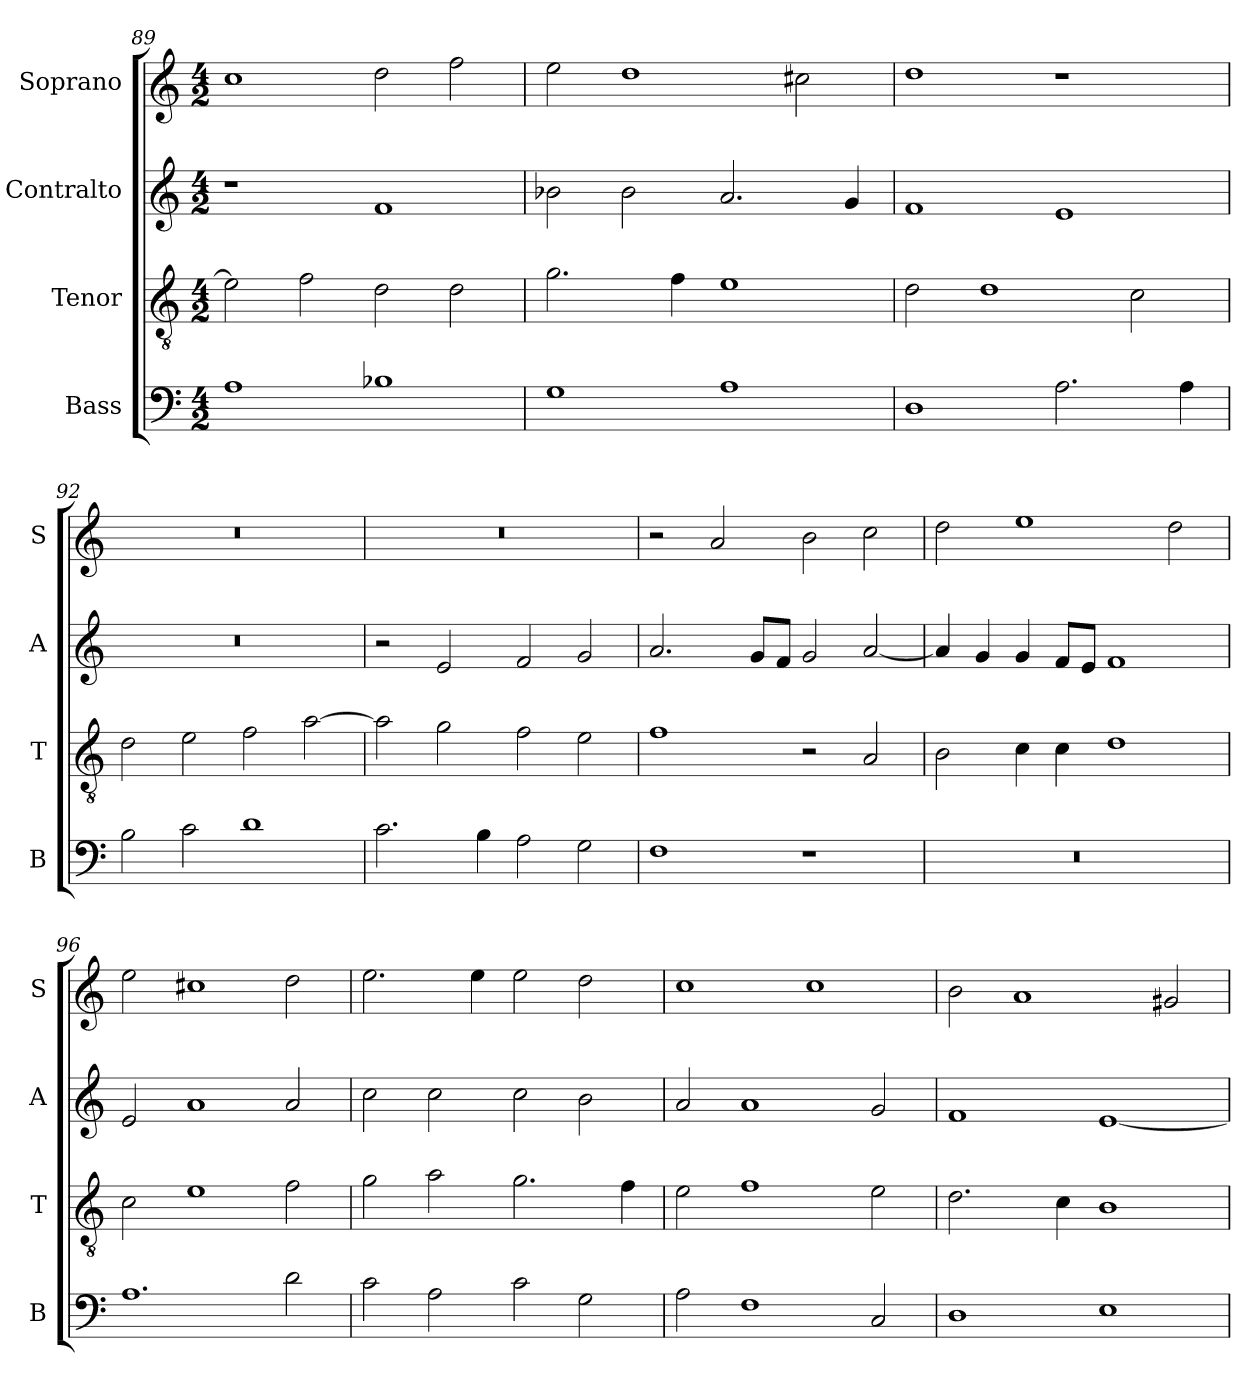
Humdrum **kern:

**kern	**kern	**kern	**kern
*part4	*part3	*part2	*part1
*staff4	*staff3	*staff2	*staff1
*I"Bass	*I"Tenor	*I"Contralto	*I"Soprano
*I'B	*I'T	*I'A	*I'S
*clefF4	*clefGv2	*clefG2	*clefG2
*k[]	*k[]	*k[]	*k[]
*A:aeo	*A:aeo	*A:aeo	*A:aeo
*M4/2	*M4/2	*M4/2	*M4/2
=89	=89	=89	=89
1A	2e]	1r	1cc
.	2f	.	.
1B-X	2d	1f	2dd
.	2d	.	2ff
=90	=90	=90	=90
1G	2.g	2b-X	2ee
.	.	2b-	1dd
.	4f	.	.
1A	1e	2.a	.
.	.	.	2cc#X
.	.	4g	.
=91	=91	=91	=91
1D	2d	1f	1dd
.	1d	.	.
2.A	.	1e	1r
.	2c	.	.
4A	.	.	.
=92	=92	=92	=92
2B	2d	0r	0r
2c	2e	.	.
1d	2f	.	.
.	[2a	.	.
=93	=93	=93	=93
2.c	2a]	2r	0r
.	2g	2e	.
4B	.	.	.
2A	2f	2f	.
2G	2e	2g	.
=94	=94	=94	=94
1F	1f	2.a	2r
.	.	.	2a
.	.	8g/L	.
.	.	8f/J	.
1r	2r	2g	2b
.	2A	[2a	2cc
=95	=95	=95	=95
0r	2B	4a]	2dd
.	.	4g	.
.	4c	4g	1ee
.	4c	8f/L	.
.	.	8e/J	.
.	1d	1f	.
.	.	.	2dd
=96	=96	=96	=96
1.A	2c	2e	2ee
.	1e	1a	1cc#X
2d	2f	2a	2dd
=97	=97	=97	=97
2c	2g	2cc	2.ee
2A	2a	2cc	.
.	.	.	4ee
2c	2.g	2cc	2ee
2G	.	2b	2dd
.	4f	.	.
=98	=98	=98	=98
2A	2e	2a	1cc
1F	1f	1a	.
.	.	.	1cc
2C	2e	2g	.
=99	=99	=99	=99
1D	2.d	1f	2b
.	.	.	1a
.	4c	.	.
1E	1B	[1e	.
.	.	.	2g#X
=	=	=	=
*-	*-	*-	*-
